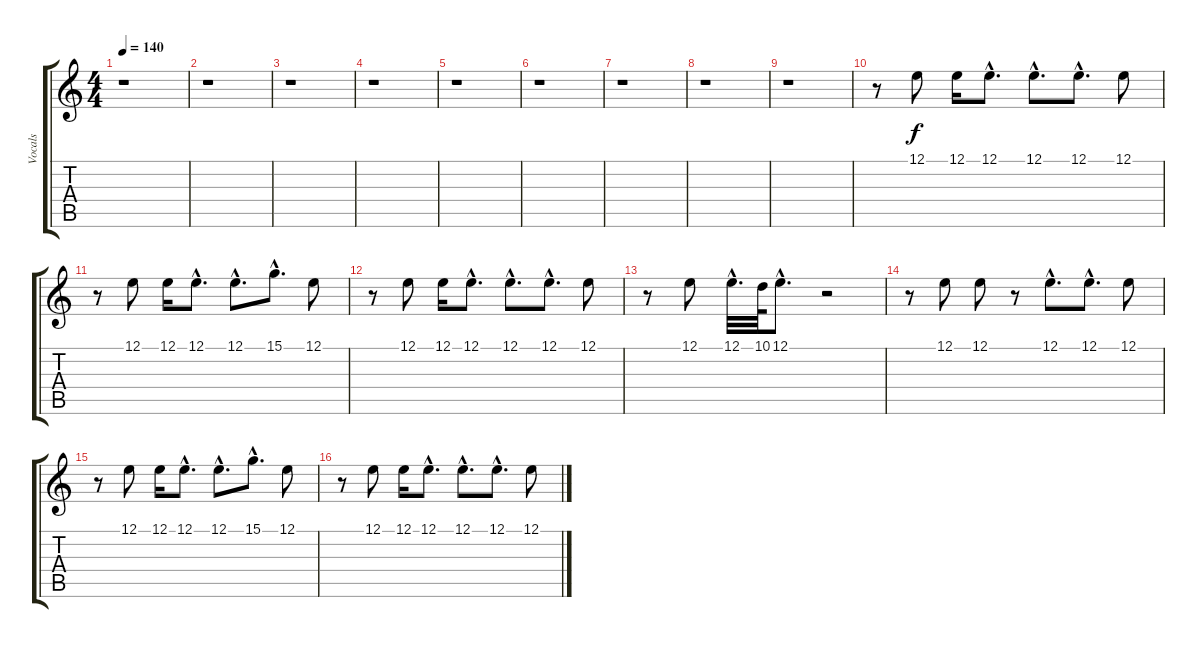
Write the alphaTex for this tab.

\track ("Vocals" "Vocals") {instrument lead2sawtooth}
\staff {score tabs}
\tuning (E4 B3 G3 D3 A2 E2) {hide}
\ts (4 4)
\tempo 140
\clef g2
\ks c
r.1{dy f} |
r.1 |
r.1 |
r.1 |
r.1 |
r.1 |
r.1 |
r.1 |
r.1 |
r.8 12.1.8 12.1.16 12.1{hac}.8{d} 12.1{hac}.8{d} 12.1{hac}.8{d} 12.1.8 |
r.8 12.1.8 12.1.16 12.1{hac}.8{d} 12.1{hac}.8{d} 15.1{hac}.8{d} 12.1.8 |
r.8 12.1.8 12.1.16 12.1{hac}.8{d} 12.1{hac}.8{d} 12.1{hac}.8{d} 12.1.8 |
r.8 12.1.8 12.1{hac}.32{d} 10.1.64 12.1{hac}.8{d} r.2 |
r.8 12.1.8 12.1.8 r.8 12.1{hac}.8{d} 12.1{hac}.8{d} 12.1.8 |
r.8 12.1.8 12.1.16 12.1{hac}.8{d} 12.1{hac}.8{d} 15.1{hac}.8{d} 12.1.8 |
r.8 12.1.8 12.1.16 12.1{hac}.8{d} 12.1{hac}.8{d} 12.1{hac}.8{d} 12.1.8
